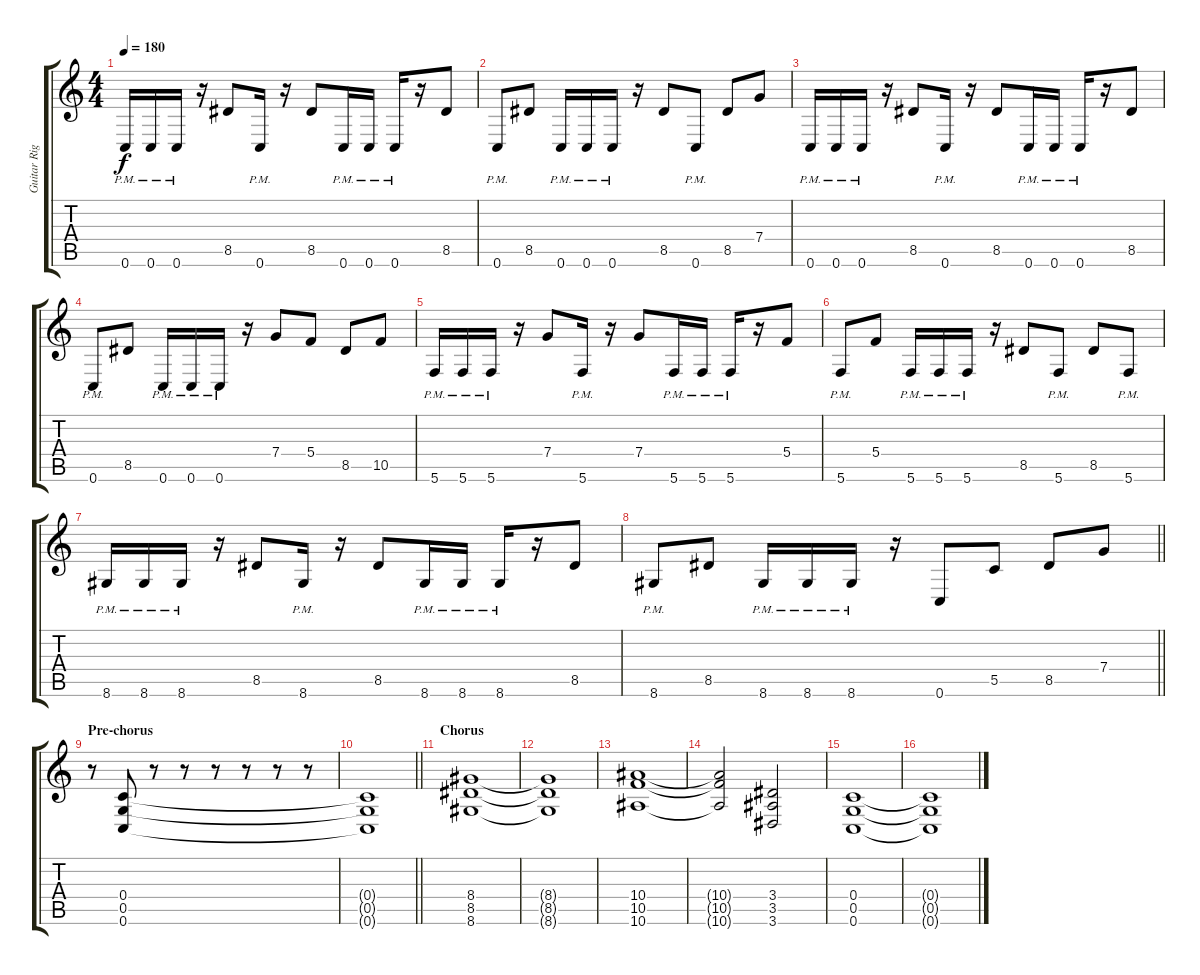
\track ("Guitar Right" "Guitar Rig") {instrument distortionguitar}
\staff {score tabs}
\tuning (D4 A3 F3 C3 G2 C2) {hide}
\ts (4 4)
\tempo 180
\clef g2
\ks c
0.6{pm}.16{dy f instrument distortionguitar} 0.6{pm}.16 0.6{pm}.16 r.16 8.5.8 0.6{pm}.16 r.16 8.5.8 0.6{pm}.16{instrument distortionguitar} 0.6{pm}.16 0.6{pm}.16 r.16 8.5.8 |
0.6{pm}.8 8.5.8 0.6{pm}.16 0.6{pm}.16 0.6{pm}.16 r.16 8.5.8 0.6{pm}.8 8.5.8 7.4.8 |
0.6{pm}.16{instrument distortionguitar} 0.6{pm}.16 0.6{pm}.16 r.16 8.5.8 0.6{pm}.16 r.16 8.5.8 0.6{pm}.16{instrument distortionguitar} 0.6{pm}.16 0.6{pm}.16 r.16 8.5.8 |
0.6{pm}.8 8.5.8 0.6{pm}.16 0.6{pm}.16 0.6{pm}.16 r.16 7.4.8 5.4.8 8.5.8 10.5.8 |
5.6{pm}.16{instrument distortionguitar} 5.6{pm}.16 5.6{pm}.16 r.16 7.4.8 5.6{pm}.16 r.16 7.4.8 5.6{pm}.16{instrument distortionguitar} 5.6{pm}.16 5.6{pm}.16 r.16 5.4.8 |
5.6{pm}.8 5.4.8 5.6{pm}.16 5.6{pm}.16 5.6{pm}.16 r.16 8.5.8 5.6{pm}.8 8.5.8 5.6{pm}.8 |
8.6{pm}.16{instrument distortionguitar} 8.6{pm}.16 8.6{pm}.16 r.16 8.5.8 8.6{pm}.16 r.16 8.5.8 8.6{pm}.16{instrument distortionguitar} 8.6{pm}.16 8.6{pm}.16 r.16 8.5.8 |
\barLineRight lightlight
8.6{pm}.8 8.5.8 8.6{pm}.16 8.6{pm}.16 8.6{pm}.16 r.16 0.6.8 5.5.8 8.5.8 7.4.8 |
\section ("" "Pre-chorus")
r.8{volume 0} (0.4 0.5 0.6).8{volume 14} r.8 r.8 r.8 r.8 r.8 r.8 |
\barLineRight lightlight
(0.4{t} 0.5{t} 0.6{t}).1 |
\section ("" "Chorus ")
(8.4 8.5 8.6).1 |
(8.4{t} 8.5{t} 8.6{t}).1 |
(10.4 10.5 10.6).1 |
(10.4{t} 10.5{t} 10.6{t}).2 (3.4 3.5 3.6).2 |
(0.4 0.5 0.6).1 |
(0.4{t} 0.5{t} 0.6{t}).1
